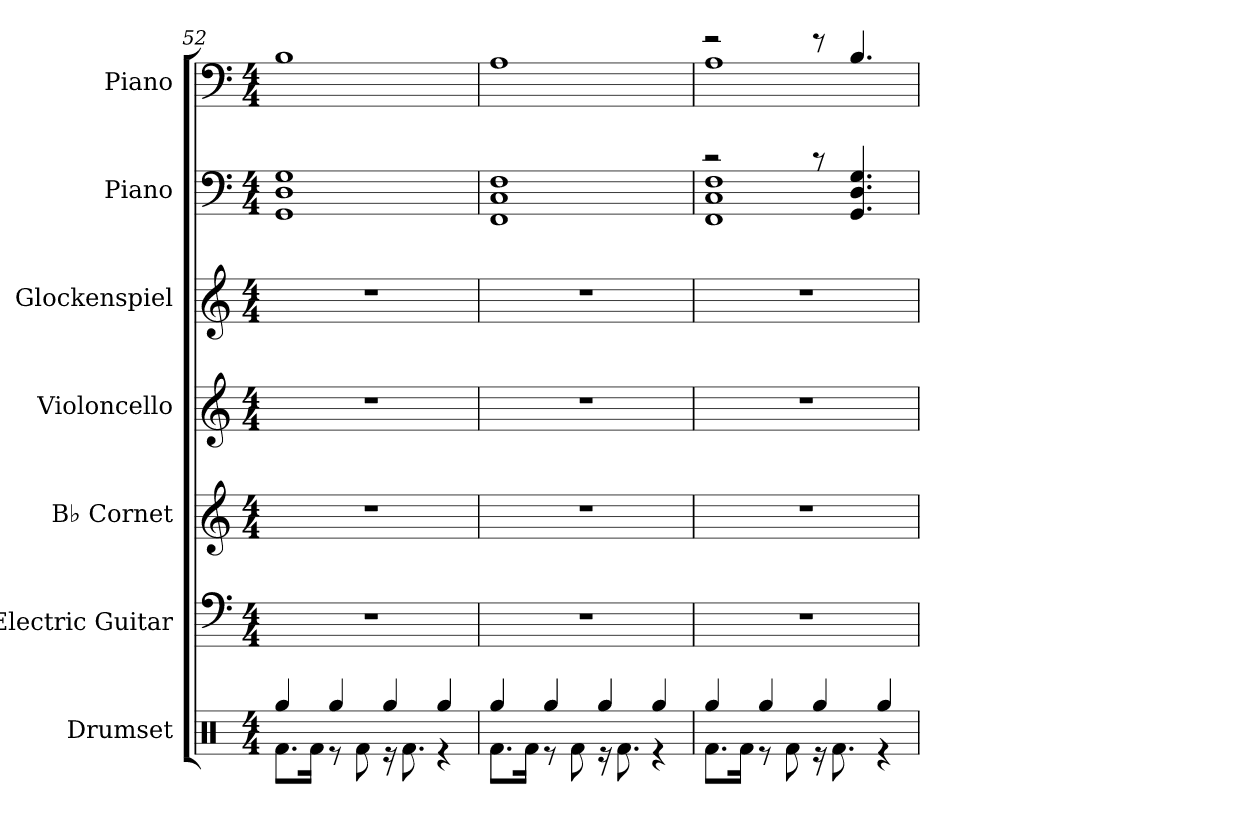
**kern	**kern	**kern	**kern	**kern	**kern	**kern
*part7	*part6	*part5	*part4	*part3	*part2	*part1
*staff7	*staff6	*staff5	*staff4	*staff3	*staff2	*staff1
*I"Drumset	*I"Electric Guitar	*I"B♭ Cornet	*I"Violoncello	*I"Glockenspiel	*I"Piano	*I"Piano
*I'Drs.	*I'El. Guit.	*I'B♭ Cnt.	*I'Vc.	*I'Glk.	*I'Pno.	*I'Pno.
*clefX	*clefF5	*clefG2	*clefG2	*clefG2	*clefF4	*clefF4
*	*	*ITrd1c2	*	*ITrd-14c-24	*	*
*k[]	*k[]	*k[b-e-]	*k[]	*k[]	*k[]	*k[]
*M4/4	*M4/4	*M4/4	*M4/4	*M4/4	*M4/4	*M4/4
=52	=52	=52	=52	=52	=52	=52
*^	*	*	*	*	*	*
4Rgg/	8.Rf\L	1r	1r	1r	1r	1GG 1D 1G	1B
.	16Rf\Jk	.	.	.	.	.	.
4Rgg/	8r	.	.	.	.	.	.
.	8Rf\	.	.	.	.	.	.
4Rgg/	16r	.	.	.	.	.	.
.	8.Rf\	.	.	.	.	.	.
4Rgg/	4r	.	.	.	.	.	.
=53	=53	=53	=53	=53	=53	=53	=53
4Rgg/	8.Rf\L	1r	1r	1r	1r	1FF 1C 1F	1A
.	16Rf\Jk	.	.	.	.	.	.
4Rgg/	8r	.	.	.	.	.	.
.	8Rf\	.	.	.	.	.	.
4Rgg/	16r	.	.	.	.	.	.
.	8.Rf\	.	.	.	.	.	.
4Rgg/	4r	.	.	.	.	.	.
=54	=54	=54	=54	=54	=54	=54	=54
*	*	*	*	*	*	*^	*^
4Rgg/	8.Rf\L	1r	1r	1r	1r	2r	1FF 1C 1F	2r	1A
.	16Rf\Jk	.	.	.	.	.	.	.	.
4Rgg/	8r	.	.	.	.	.	.	.	.
.	8Rf\	.	.	.	.	.	.	.	.
4Rgg/	16r	.	.	.	.	8r	.	8r	.
.	8.Rf\	.	.	.	.	.	.	.	.
.	.	.	.	.	.	4.GG/ 4.D/ 4.G/	.	4.B/	.
4Rgg/	4r	.	.	.	.	.	.	.	.
*	*	*	*	*	*	*v	*v	*	*
*v	*v	*	*	*	*	*	*v	*v
=	=	=	=	=	=	=
*-	*-	*-	*-	*-	*-	*-
